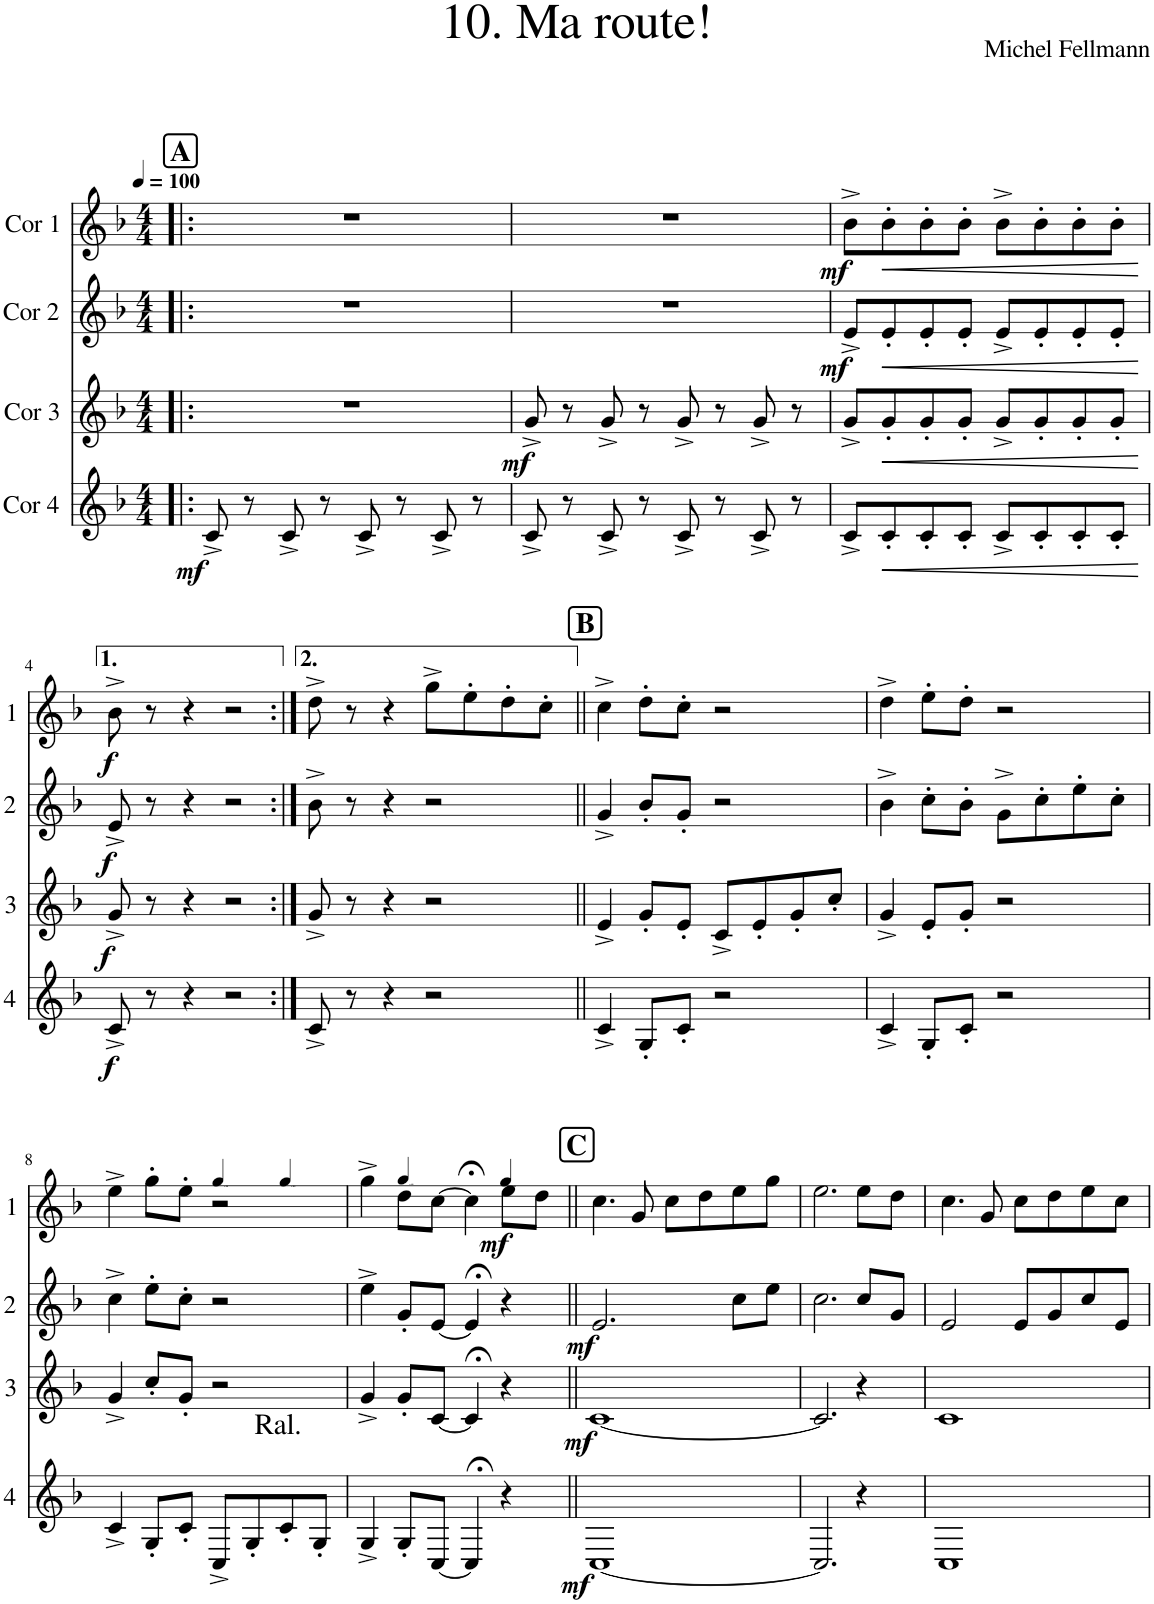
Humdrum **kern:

**kern	**dynam	**kern	**dynam	**kern	**dynam	**kern	**dynam
*part4	*part4	*part3	*part3	*part2	*part2	*part1	*part1
*staff4	*staff4	*staff3	*staff3	*staff2	*staff2	*staff1	*staff1
*I"Cor 4	*	*I"Cor 3	*	*I"Cor 2	*	*I"Cor 1	*
*clefG2	*	*clefG2	*	*clefG2	*	*clefG2	*
*Trd4c7	*	*Trd4c7	*	*Trd4c7	*	*Trd4c7	*
*k[b-]	*	*k[b-]	*	*k[b-]	*	*k[b-]	*
*M4/4	*	*M4/4	*	*M4/4	*	*M4/4	*
*MM100	*	*MM100	*	*MM100	*	*MM100	*
!!LO:REH:place=s1:a:B:cj:fs=14:t=A
=1!|:	=1!|:	=1!|:	=1!|:	=1!|:	=1!|:	=1!|:	=1!|:
!	!LO:DY:b	!	!	!	!	!	!
8c^/	mf	1r	.	1r	.	1r	.
8r	.	.	.	.	.	.	.
8c^/	.	.	.	.	.	.	.
8r	.	.	.	.	.	.	.
8c^/	.	.	.	.	.	.	.
8r	.	.	.	.	.	.	.
8c^/	.	.	.	.	.	.	.
8r	.	.	.	.	.	.	.
=2	=2	=2	=2	=2	=2	=2	=2
!	!	!	!LO:DY:b	!	!	!	!
8c^/	.	8g^/	mf	1r	.	1r	.
8r	.	8r	.	.	.	.	.
8c^/	.	8g^/	.	.	.	.	.
8r	.	8r	.	.	.	.	.
8c^/	.	8g^/	.	.	.	.	.
8r	.	8r	.	.	.	.	.
8c^/	.	8g^/	.	.	.	.	.
8r	.	8r	.	.	.	.	.
=3	=3	=3	=3	=3	=3	=3	=3
!	!	!	!	!	!LO:DY:b	!	!LO:DY:b
8c^/L	.	8g^/L	.	8e^/L	mf	8b-^\L	mf
!	!LO:HP:b	!	!LO:HP:b	!	!LO:HP:b	!	!LO:HP:b
8c'/	<	8g'/	<	8e'/	<	8b-'\	<
8c'/	.	8g'/	.	8e'/	.	8b-'\	.
8c'/J	.	8g'/J	.	8e'/J	.	8b-'\J	.
8c^/L	.	8g^/L	.	8e^/L	.	8b-^\L	.
8c'/	.	8g'/	.	8e'/	.	8b-'\	.
8c'/	.	8g'/	.	8e'/	.	8b-'\	.
8c'/J	.	8g'/J	.	8e'/J	.	8b-'\J	.
.	[	.	[	.	[	.	[
!!LO:LB:g=z
=4	=4	=4	=4	=4	=4	=4	=4
!	!LO:DY:b	!	!LO:DY:b	!	!LO:DY:b	!	!LO:DY:b
8c^/	f	8g^/	f	8e^/	f	8b-^\	f
8r	.	8r	.	8r	.	8r	.
4r	.	4r	.	4r	.	4r	.
2r	.	2r	.	2r	.	2r	.
=5:|!	=5:|!	=5:|!	=5:|!	=5:|!	=5:|!	=5:|!	=5:|!
8c^/	.	8g^/	.	8b-^\	.	8dd^\	.
8r	.	8r	.	8r	.	8r	.
4r	.	4r	.	4r	.	4r	.
2r	.	2r	.	2r	.	8gg^\L	.
.	.	.	.	.	.	8ee'\	.
.	.	.	.	.	.	8dd'\	.
.	.	.	.	.	.	8cc'\J	.
!!LO:REH:place=s1:a:B:cj:fs=14:t=B
=6||	=6||	=6||	=6||	=6||	=6||	=6||	=6||
4c^/	.	4e^/	.	4g^/	.	4cc^\	.
8G'/L	.	8g'/L	.	8b-'/L	.	8dd'\L	.
8c'/J	.	8e'/J	.	8g'/J	.	8cc'\J	.
2r	.	8c^/L	.	2r	.	2r	.
.	.	8e'/	.	.	.	.	.
.	.	8g'/	.	.	.	.	.
.	.	8cc'/J	.	.	.	.	.
=7	=7	=7	=7	=7	=7	=7	=7
4c^/	.	4g^/	.	4b-^\	.	4dd^\	.
8G'/L	.	8e'/L	.	8cc'\L	.	8ee'\L	.
8c'/J	.	8g'/J	.	8b-'\J	.	8dd'\J	.
2r	.	2r	.	8g^\L	.	2r	.
.	.	.	.	8cc'\	.	.	.
.	.	.	.	8ee'\	.	.	.
.	.	.	.	8cc'\J	.	.	.
!!LO:LB:g=z
=8	=8	=8	=8	=8	=8	=8	=8
*	*	*	*	*	*	*^	*
4c^/	.	4g^/	.	4cc^\	.	4ee^\	2.ryy	.
8G'/L	.	8cc'/L	.	8ee'\L	.	8gg'\L	.	.
8c'/J	.	8g'/J	.	8cc'\J	.	8ee'\J	.	.
*	*	*	*	*	*	*MM90	*	*
!LO:TX:a:t=Ral.	!	!	!	!	!	!	!	!
8C^/L	.	2r	.	2r	.	2r	.	.
8G'/	.	.	.	.	.	.	.	.
*	*	*	*	*	*	*MM80	*	*
8c'/	.	.	.	.	.	.	4ryy	.
8G'/J	.	.	.	.	.	.	.	.
*	*	*	*	*	*	*v	*v	*
=9	=9	=9	=9	=9	=9	=9	=9
4G^/	.	4g^/	.	4ee^\	.	4gg^\	.
*	*	*	*	*	*	*MM60	*
8G'/L	.	8g'/L	.	8g'/L	.	8dd'\L	.
[8C/J	.	[8c/J	.	[8e/J	.	[8cc\J	.
4C;</]	.	4c;</]	.	4e;</]	.	4cc;<\]	.
*	*	*	*	*	*	*MM66	*
!	!	!	!	!	!	!	!LO:DY:b
4r	.	4r	.	4r	.	8ee\L	mf
.	.	.	.	.	.	8dd\J	.
!!LO:REH:place=s1:a:B:cj:fs=14:t=C
=10||	=10||	=10||	=10||	=10||	=10||	=10||	=10||
!	!LO:DY:b	!	!LO:DY:b	!	!LO:DY:b	!	!
[1C	mf	[1c	mf	2.e/	mf	4.cc\	.
.	.	.	.	.	.	8g/	.
.	.	.	.	.	.	8cc\L	.
.	.	.	.	.	.	8dd\	.
.	.	.	.	8cc\L	.	8ee\	.
.	.	.	.	8ee\J	.	8gg\J	.
=11	=11	=11	=11	=11	=11	=11	=11
2.C/]	.	2.c/]	.	2.cc\	.	2.ee\	.
4r	.	4r	.	8cc/L	.	8ee\L	.
.	.	.	.	8g/J	.	8dd\J	.
=12	=12	=12	=12	=12	=12	=12	=12
1C	.	1c	.	2e/	.	4.cc\	.
.	.	.	.	.	.	8g/	.
.	.	.	.	8e/L	.	8cc\L	.
.	.	.	.	8g/	.	8dd\	.
.	.	.	.	8cc/	.	8ee\	.
.	.	.	.	8e/J	.	8cc\J	.
=	=	=	=	=	=	=	=
*-	*-	*-	*-	*-	*-	*-	*-
